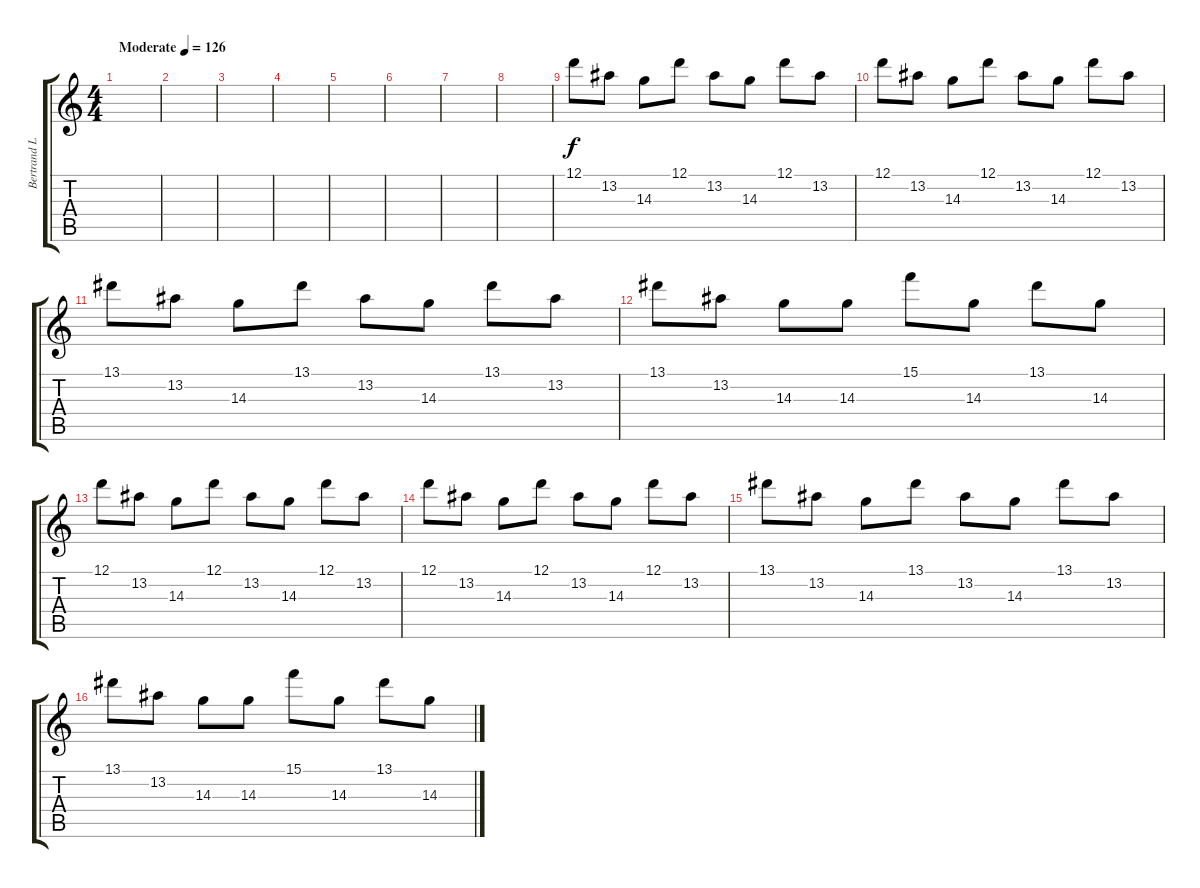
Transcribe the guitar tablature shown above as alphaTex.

\track ("Bertrand Lead" "Bertrand L") {instrument overdrivenguitar}
\staff {score tabs}
\tuning (D4 A3 F3 C3 G2 C2) {hide}
\ts (4 4)
\tempo (126 "Moderate")
\clef g2
\ks c
|
|
|
|
|
|
|
|
12.1.8 13.2.8 14.3.8 12.1.8 13.2.8 14.3.8 12.1.8 13.2.8 |
12.1.8 13.2.8 14.3.8 12.1.8 13.2.8 14.3.8 12.1.8 13.2.8 |
13.1.8 13.2.8 14.3.8 13.1.8 13.2.8 14.3.8 13.1.8 13.2.8 |
13.1.8 13.2.8 14.3.8 14.3.8 15.1.8 14.3.8 13.1.8 14.3.8 |
12.1.8 13.2.8 14.3.8 12.1.8 13.2.8 14.3.8 12.1.8 13.2.8 |
12.1.8 13.2.8 14.3.8 12.1.8 13.2.8 14.3.8 12.1.8 13.2.8 |
13.1.8 13.2.8 14.3.8 13.1.8 13.2.8 14.3.8 13.1.8 13.2.8 |
13.1.8 13.2.8 14.3.8 14.3.8 15.1.8 14.3.8 13.1.8 14.3.8
